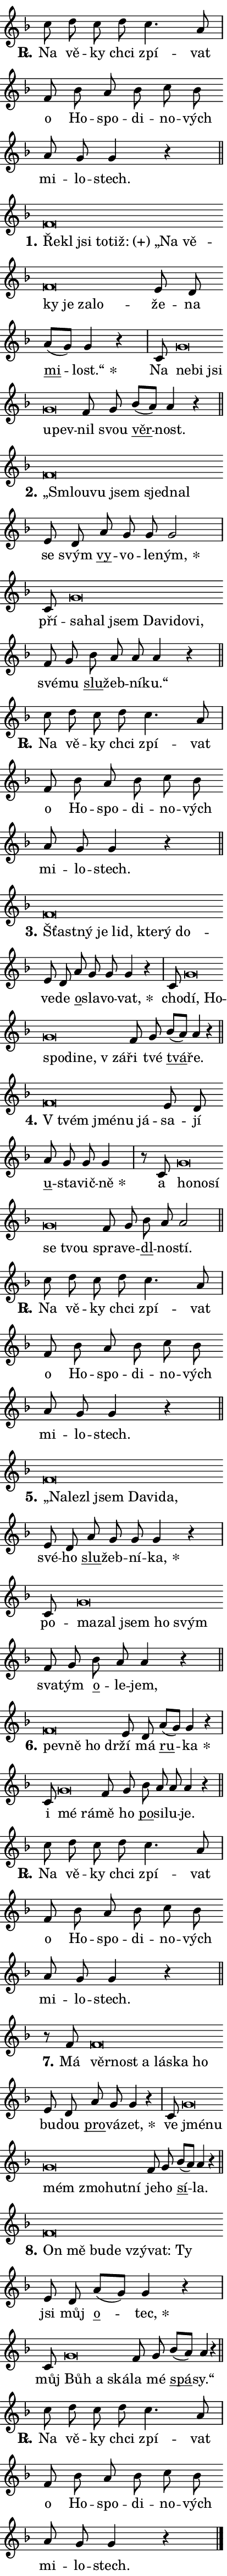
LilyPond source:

\version "2.24.0"
\header { tagline = "" }
\paper {
  indent = 0\cm
  top-margin = 0\cm
  right-margin = 0.13\cm % to fit lyric hyphens
  bottom-margin = 0\cm
  left-margin = 0\cm
  paper-width = 7\cm
  page-breaking = #ly:one-page-breaking
  system-system-spacing.basic-distance = #11
  score-system-spacing.basic-distance = #11
  ragged-last = ##f
}


%% Author: Thomas Morley
%% https://lists.gnu.org/archive/html/lilypond-user/2020-05/msg00002.html
#(define (line-position grob)
"Returns position of @var[grob} in current system:
   @code{'start}, if at first time-step
   @code{'end}, if at last time-step
   @code{'middle} otherwise
"
  (let* ((col (ly:item-get-column grob))
         (ln (ly:grob-object col 'left-neighbor))
         (rn (ly:grob-object col 'right-neighbor))
         (col-to-check-left (if (ly:grob? ln) ln col))
         (col-to-check-right (if (ly:grob? rn) rn col))
         (break-dir-left
           (and
             (ly:grob-property col-to-check-left 'non-musical #f)
             (ly:item-break-dir col-to-check-left)))
         (break-dir-right
           (and
             (ly:grob-property col-to-check-right 'non-musical #f)
             (ly:item-break-dir col-to-check-right))))
        (cond ((eqv? 1 break-dir-left) 'start)
              ((eqv? -1 break-dir-right) 'end)
              (else 'middle))))

#(define (tranparent-at-line-position vctor)
  (lambda (grob)
  "Relying on @code{line-position} select the relevant enry from @var{vctor}.
Used to determine transparency,"
    (case (line-position grob)
      ((end) (not (vector-ref vctor 0)))
      ((middle) (not (vector-ref vctor 1)))
      ((start) (not (vector-ref vctor 2))))))

noteHeadBreakVisibility =
#(define-music-function (break-visibility)(vector?)
"Makes @code{NoteHead}s transparent relying on @var{break-visibility}"
#{
  \override NoteHead.transparent =
    #(tranparent-at-line-position break-visibility)
#})

#(define delete-ledgers-for-transparent-note-heads
  (lambda (grob)
    "Reads whether a @code{NoteHead} is transparent.
If so this @code{NoteHead} is removed from @code{'note-heads} from
@var{grob}, which is supposed to be @code{LedgerLineSpanner}.
As a result ledgers are not printed for this @code{NoteHead}"
    (let* ((nhds-array (ly:grob-object grob 'note-heads))
           (nhds-list
             (if (ly:grob-array? nhds-array)
                 (ly:grob-array->list nhds-array)
                 '()))
           ;; Relies on the transparent-property being done before
           ;; Staff.LedgerLineSpanner.after-line-breaking is executed.
           ;; This is fragile ...
           (to-keep
             (remove
               (lambda (nhd)
                 (ly:grob-property nhd 'transparent #f))
               nhds-list)))
      ;; TODO find a better method to iterate over grob-arrays, similiar
      ;; to filter/remove etc for lists
      ;; For now rebuilt from scratch
      (set! (ly:grob-object grob 'note-heads)  '())
      (for-each
        (lambda (nhd)
          (ly:pointer-group-interface::add-grob grob 'note-heads nhd))
        to-keep))))

squashNotes = {
  \override NoteHead.X-extent = #'(-0.2 . 0.2)
  \override NoteHead.Y-extent = #'(-0.75 . 0)
  \override NoteHead.stencil =
    #(lambda (grob)
       (let ((pos (ly:grob-property grob 'staff-position)))
         (begin
           (if (< pos -7) (display "ERROR: Lower brevis then expected\n") (display "OK: Expected brevis position\n"))
           (if (<= pos -6) ly:text-interface::print ly:note-head::print))))
}
unSquashNotes = {
  \revert NoteHead.X-extent
  \revert NoteHead.Y-extent
  \revert NoteHead.stencil
}

hideNotes = \noteHeadBreakVisibility #begin-of-line-visible
unHideNotes = \noteHeadBreakVisibility #all-visible

% work-around for resetting accidentals
% https://lilypond.org/doc/v2.23/Documentation/notation/displaying-rhythms#unmetered-music
cadenzaMeasure = {
  \cadenzaOff
  \partial 1024 s1024
  \cadenzaOn
}

#(define-markup-command (accent layout props text) (markup?)
  "Underline accented syllable"
  (interpret-markup layout props
    #{\markup \override #'(offset . 4.3) \underline { #text }#}))

responsum = \markup \concat {
  "R" \hspace #-1.05 \path #0.1 #'((moveto 0 0.07) (lineto 0.9 0.8)) \hspace #0.05 "."
}

spaceSize = #0.6828661417322834 % exact space size for TeX Gyre Schola

\layout {
  \context {
    \Staff
    \remove "Time_signature_engraver"
    \override LedgerLineSpanner.after-line-breaking = #delete-ledgers-for-transparent-note-heads
  }
  \context {
    \Lyrics {
      \override LyricSpace.minimum-distance = \spaceSize
      \override LyricText.font-name = #"TeX Gyre Schola"
      \override LyricText.font-size = 1
      \override StanzaNumber.font-name = #"TeX Gyre Schola Bold"
      \override StanzaNumber.font-size = 1
    }
  }
  \context {
    \Score 
    \override NoteHead.text =
      #(lambda (grob) 
        (let ((pos (ly:grob-property grob 'staff-position)))
          #{\markup {
            \combine
              \halign #-0.55 \raise #(if (= pos -6) 0 0.5) \override #'(thickness . 2) \draw-line #'(3.2 . 0)
              \musicglyph "noteheads.sM1"
          }#}))
  }
}

% magnetic-lyrics.ily
%
%   written by
%     Jean Abou Samra <jean@abou-samra.fr>
%     Werner Lemberg <wl@gnu.org>
%
%   adapted by
%     Jiri Hon <jiri.hon@gmail.com>
%
% Version 2022-Apr-15

% https://www.mail-archive.com/lilypond-user@gnu.org/msg149350.html

#(define (Left_hyphen_pointer_engraver context)
   "Collect syllable-hyphen-syllable occurrences in lyrics and store
them in properties.  This engraver only looks to the left.  For
example, if the lyrics input is @code{foo -- bar}, it does the
following.

@itemize @bullet
@item
Set the @code{text} property of the @code{LyricHyphen} grob between
@q{foo} and @q{bar} to @code{foo}.

@item
Set the @code{left-hyphen} property of the @code{LyricText} grob with
text @q{foo} to the @code{LyricHyphen} grob between @q{foo} and
@q{bar}.
@end itemize

Use this auxiliary engraver in combination with the
@code{lyric-@/text::@/apply-@/magnetic-@/offset!} hook."
   (let ((hyphen #f)
         (text #f))
     (make-engraver
      (acknowledgers
       ((lyric-syllable-interface engraver grob source-engraver)
        (set! text grob)))
      (end-acknowledgers
       ((lyric-hyphen-interface engraver grob source-engraver)
        ;(when (not (grob::has-interface grob 'lyric-space-interface))
          (set! hyphen grob)));)
      ((stop-translation-timestep engraver)
       (when (and text hyphen)
         (ly:grob-set-object! text 'left-hyphen hyphen))
       (set! text #f)
       (set! hyphen #f)))))

#(define (lyric-text::apply-magnetic-offset! grob)
   "If the space between two syllables is less than the value in
property @code{LyricText@/.details@/.squash-threshold}, move the right
syllable to the left so that it gets concatenated with the left
syllable.

Use this function as a hook for
@code{LyricText@/.after-@/line-@/breaking} if the
@code{Left_@/hyphen_@/pointer_@/engraver} is active."
   (let ((hyphen (ly:grob-object grob 'left-hyphen #f)))
     (when hyphen
       (let ((left-text (ly:spanner-bound hyphen LEFT)))
         (when (grob::has-interface left-text 'lyric-syllable-interface)
           (let* ((common (ly:grob-common-refpoint grob left-text X))
                  (this-x-ext (ly:grob-extent grob common X))
                  (left-x-ext
                   (begin
                     ;; Trigger magnetism for left-text.
                     (ly:grob-property left-text 'after-line-breaking)
                     (ly:grob-extent left-text common X)))
                  ;; `delta` is the gap width between two syllables.
                  (delta (- (interval-start this-x-ext)
                            (interval-end left-x-ext)))
                  (details (ly:grob-property grob 'details))
                  (threshold (assoc-get 'squash-threshold details 0.2)))
             (when (< delta threshold)
               (let* (;; We have to manipulate the input text so that
                      ;; ligatures crossing syllable boundaries are not
                      ;; disabled.  For languages based on the Latin
                      ;; script this is essentially a beautification.
                      ;; However, for non-Western scripts it can be a
                      ;; necessity.
                      (lt (ly:grob-property left-text 'text))
                      (rt (ly:grob-property grob 'text))
                      (is-space (grob::has-interface hyphen 'lyric-space-interface))
                      (space (if is-space " " ""))
                      (extra-delta (if is-space spaceSize 0))
                      ;; Append new syllable.
                      (ltrt-space (if (and (string? lt) (string? rt))
                                (string-append lt space rt)
                                (make-concat-markup (list lt space rt))))
                      ;; Right-align `ltrt` to the right side.
                      (ltrt-space-markup (grob-interpret-markup
                               grob
                               (make-translate-markup
                                (cons (interval-length this-x-ext) 0)
                                (make-right-align-markup ltrt-space)))))
                 (begin
                   ;; Don't print `left-text`.
                   (ly:grob-set-property! left-text 'stencil #f)
                   ;; Set text and stencil (which holds all collected
                   ;; syllables so far) and shift it to the left.
                   (ly:grob-set-property! grob 'text ltrt-space)
                   (ly:grob-set-property! grob 'stencil ltrt-space-markup)
                   (ly:grob-translate-axis! grob (- (- delta extra-delta)) X))))))))))


#(define (lyric-hyphen::displace-bounds-first grob)
   ;; Make very sure this callback isn't triggered too early.
   (let ((left (ly:spanner-bound grob LEFT))
         (right (ly:spanner-bound grob RIGHT)))
     (ly:grob-property left 'after-line-breaking)
     (ly:grob-property right 'after-line-breaking)
     (ly:lyric-hyphen::print grob)))

squashThreshold = #0.4

\layout {
  \context {
    \Lyrics
    \consists #Left_hyphen_pointer_engraver
    \override LyricText.after-line-breaking =
      #lyric-text::apply-magnetic-offset!
    \override LyricHyphen.stencil = #lyric-hyphen::displace-bounds-first
    \override LyricText.details.squash-threshold = \squashThreshold
    \override LyricHyphen.minimum-distance = 0
    \override LyricHyphen.minimum-length = \squashThreshold
  }
}

squashText = \override LyricText.details.squash-threshold = 9999
unSquashText = \override LyricText.details.squash-threshold = \squashThreshold

leftText = \override LyricText.self-alignment-X = #LEFT
unLeftText = \revert LyricText.self-alignment-X

starOffset = #(lambda (grob) 
                (let ((x_offset (ly:self-alignment-interface::aligned-on-x-parent grob)))
                  (if (= x_offset 0) 0 (+ x_offset 1.2))))

star = #(define-music-function (syllable)(string?)
"Append star separator at the end of a syllable"
#{
  \once \override LyricText.X-offset = #starOffset
  \lyricmode { \markup {
    #syllable
    \override #'((font-name . "TeX Gyre Schola Bold")) \hspace #0.2 \lower #0.65 \larger "*"
  } }
#})

starAccent = #(define-music-function (syllable)(string?)
"Append star separator at the end of a syllable and make accent"
#{
  \once \override LyricText.X-offset = #starOffset
  \lyricmode { \markup {
    \accent #syllable
    \override #'((font-name . "TeX Gyre Schola Bold")) \hspace #0.2 \lower #0.65 \larger "*"
  } }
#})

breath = #(define-music-function (syllable)(string?)
"Append breathing indicator at the end of a syllable"
#{
  \lyricmode { \markup { #syllable "+" } }
#})

optionalBreath = #(define-music-function (syllable)(string?)
"Append optional breathing indicator at the end of a syllable"
#{
  \lyricmode { \markup { #syllable "(+)" } }
#})


\score {
    <<
        \new Voice = "melody" { \cadenzaOn \key f \major \relative { c''8 d c d c4. a8 \cadenzaMeasure \bar "|" f bes a bes \bar "" c bes \bar "" a g g4 r \cadenzaMeasure \bar "||" \break } }
        \new Lyrics \lyricsto "melody" { \lyricmode { \set stanza = \responsum
Na vě -- ky chci zpí -- vat o Ho -- spo -- di -- no -- vých mi -- lo -- stech. } }
    >>
    \layout {}
}

\score {
    <<
        \new Voice = "melody" { \cadenzaOn \key f \major \relative { \squashNotes f'\breve*1/16 \hideNotes \breve*1/16 \bar "" \breve*1/16 \bar "" \breve*1/16 \bar "" \breve*1/16 \bar "" \breve*1/16 \bar "" \breve*1/16 \bar "" \breve*1/16 \bar "" \breve*1/16 \bar "" \breve*1/16 \breve*1/16 \bar "" \unHideNotes \unSquashNotes e8 d \bar "" a'[( g)] g4 r \cadenzaMeasure \bar "|" c,8 \squashNotes g'\breve*1/16 \hideNotes \breve*1/16 \bar "" \breve*1/16 \bar "" \breve*1/16 \breve*1/16 \bar "" \unHideNotes \unSquashNotes f8 g \bar "" bes[( a)] a4 r \cadenzaMeasure \bar "||" \break } }
        \new Lyrics \lyricsto "melody" { \lyricmode { \set stanza = "1."
\leftText Ře -- \squashText kl jsi to -- \optionalBreath tiž: „Na vě -- ky je za -- lo -- \unLeftText \unSquashText že -- na \markup \accent mi -- \star lost.“ Na \leftText ne -- \squashText bi jsi u -- pev -- \unLeftText \unSquashText nil svou \markup \accent věr -- nost. } }
    >>
    \layout {}
}

\score {
    <<
        \new Voice = "melody" { \cadenzaOn \key f \major \relative { \squashNotes f'\breve*1/16 \hideNotes \breve*1/16 \bar "" \breve*1/16 \bar "" \breve*1/16 \breve*1/16 \bar "" \unHideNotes \unSquashNotes e8 d \bar "" a' g g g2 \cadenzaMeasure \bar "|" c,8 \squashNotes g'\breve*1/16 \hideNotes \breve*1/16 \bar "" \breve*1/16 \bar "" \breve*1/16 \bar "" \breve*1/16 \bar "" \breve*1/16 \breve*1/16 \bar "" \unHideNotes \unSquashNotes f8 g \bar "" bes a a a4 r \cadenzaMeasure \bar "||" \break } }
        \new Lyrics \lyricsto "melody" { \lyricmode { \set stanza = "2."
\leftText „Smlou -- \squashText vu jsem sjed -- nal \unLeftText \unSquashText se svým \markup \accent vy -- vo -- le -- \star ným, pří -- \leftText sa -- \squashText hal jsem Da -- vi -- do -- vi, \unLeftText \unSquashText své -- mu \markup \accent slu -- žeb -- ní -- ku.“ } }
    >>
    \layout {}
}

\score {
    <<
        \new Voice = "melody" { \cadenzaOn \key f \major \relative { c''8 d c d c4. a8 \cadenzaMeasure \bar "|" f bes a bes \bar "" c bes \bar "" a g g4 r \cadenzaMeasure \bar "||" \break } }
        \new Lyrics \lyricsto "melody" { \lyricmode { \set stanza = \responsum
Na vě -- ky chci zpí -- vat o Ho -- spo -- di -- no -- vých mi -- lo -- stech. } }
    >>
    \layout {}
}

\score {
    <<
        \new Voice = "melody" { \cadenzaOn \key f \major \relative { \squashNotes f'\breve*1/16 \hideNotes \breve*1/16 \bar "" \breve*1/16 \bar "" \breve*1/16 \bar "" \breve*1/16 \bar "" \breve*1/16 \breve*1/16 \bar "" \unHideNotes \unSquashNotes e8 d \bar "" a' g g g4 r \cadenzaMeasure \bar "|" c,8 \squashNotes g'\breve*1/16 \hideNotes \breve*1/16 \bar "" \breve*1/16 \bar "" \breve*1/16 \bar "" \breve*1/16 \breve*1/16 \bar "" \unHideNotes \unSquashNotes f8 g \bar "" bes[( a)] a4 r \cadenzaMeasure \bar "||" \break } }
        \new Lyrics \lyricsto "melody" { \lyricmode { \set stanza = "3."
\leftText Šťast -- \squashText ný je lid, kte -- rý do -- \unLeftText \unSquashText ve -- de \markup \accent o -- sla -- vo -- \star vat, cho -- \leftText dí, \squashText Ho -- spo -- di -- ne, "v zá" -- \unLeftText \unSquashText ři tvé \markup \accent tvá -- ře. } }
    >>
    \layout {}
}

\score {
    <<
        \new Voice = "melody" { \cadenzaOn \key f \major \relative { \squashNotes f'\breve*1/16 \hideNotes \breve*1/16 \bar "" \breve*1/16 \breve*1/16 \bar "" \unHideNotes \unSquashNotes e8 d \bar "" a' g g g4 \cadenzaMeasure \bar "|" r8 c,8 \squashNotes g'\breve*1/16 \hideNotes \breve*1/16 \bar "" \breve*1/16 \bar "" \breve*1/16 \breve*1/16 \bar "" \unHideNotes \unSquashNotes f8 g \bar "" bes a a2 \cadenzaMeasure \bar "||" \break } }
        \new Lyrics \lyricsto "melody" { \lyricmode { \set stanza = "4."
\leftText "V tvém" \squashText jmé -- nu já -- \unLeftText \unSquashText sa -- jí \markup \accent u -- sta -- vič -- \star ně a \leftText ho -- \squashText no -- sí se tvou \unLeftText \unSquashText spra -- ve -- \markup \accent dl -- no -- stí. } }
    >>
    \layout {}
}

\score {
    <<
        \new Voice = "melody" { \cadenzaOn \key f \major \relative { c''8 d c d c4. a8 \cadenzaMeasure \bar "|" f bes a bes \bar "" c bes \bar "" a g g4 r \cadenzaMeasure \bar "||" \break } }
        \new Lyrics \lyricsto "melody" { \lyricmode { \set stanza = \responsum
Na vě -- ky chci zpí -- vat o Ho -- spo -- di -- no -- vých mi -- lo -- stech. } }
    >>
    \layout {}
}

\score {
    <<
        \new Voice = "melody" { \cadenzaOn \key f \major \relative { \squashNotes f'\breve*1/16 \hideNotes \breve*1/16 \bar "" \breve*1/16 \bar "" \breve*1/16 \bar "" \breve*1/16 \bar "" \breve*1/16 \breve*1/16 \bar "" \unHideNotes \unSquashNotes e8 d \bar "" a' g g g4 r \cadenzaMeasure \bar "|" c,8 \squashNotes g'\breve*1/16 \hideNotes \breve*1/16 \bar "" \breve*1/16 \bar "" \breve*1/16 \breve*1/16 \bar "" \unHideNotes \unSquashNotes f8 g \bar "" bes a a4 r \cadenzaMeasure \bar "||" \break } }
        \new Lyrics \lyricsto "melody" { \lyricmode { \set stanza = "5."
\leftText „Na -- \squashText le -- zl jsem Da -- vi -- da, \unLeftText \unSquashText své -- ho \markup \accent slu -- žeb -- ní -- \star ka, po -- \leftText ma -- \squashText zal jsem ho svým \unLeftText \unSquashText sva -- tým \markup \accent o -- le -- jem, } }
    >>
    \layout {}
}

\score {
    <<
        \new Voice = "melody" { \cadenzaOn \key f \major \relative { \squashNotes f'\breve*1/16 \hideNotes \breve*1/16 \bar "" \breve*1/16 \breve*1/16 \bar "" \unHideNotes \unSquashNotes e8 d \bar "" a'[( g)] g4 r \cadenzaMeasure \bar "|" c,8 \squashNotes g'\breve*1/16 \hideNotes \breve*1/16 \bar "" \unHideNotes \unSquashNotes f8 g \bar "" bes a a a4 r \cadenzaMeasure \bar "||" \break } }
        \new Lyrics \lyricsto "melody" { \lyricmode { \set stanza = "6."
\leftText pev -- \squashText ně ho dr -- \unLeftText \unSquashText ží má \markup \accent ru -- \star ka i \leftText mé \squashText rá -- \unLeftText \unSquashText mě ho \markup \accent po -- si -- lu -- je. } }
    >>
    \layout {}
}

\score {
    <<
        \new Voice = "melody" { \cadenzaOn \key f \major \relative { c''8 d c d c4. a8 \cadenzaMeasure \bar "|" f bes a bes \bar "" c bes \bar "" a g g4 r \cadenzaMeasure \bar "||" \break } }
        \new Lyrics \lyricsto "melody" { \lyricmode { \set stanza = \responsum
Na vě -- ky chci zpí -- vat o Ho -- spo -- di -- no -- vých mi -- lo -- stech. } }
    >>
    \layout {}
}

\score {
    <<
        \new Voice = "melody" { \cadenzaOn \key f \major \relative { r8 f'8 \squashNotes f\breve*1/16 \hideNotes \breve*1/16 \bar "" \breve*1/16 \bar "" \breve*1/16 \bar "" \breve*1/16 \breve*1/16 \bar "" \unHideNotes \unSquashNotes e8 d \bar "" a' g g4 r \cadenzaMeasure \bar "|" c,8 \squashNotes g'\breve*1/16 \hideNotes \breve*1/16 \bar "" \breve*1/16 \bar "" \breve*1/16 \bar "" \breve*1/16 \breve*1/16 \bar "" \unHideNotes \unSquashNotes f8 g \bar "" bes[( a)] a4 r \cadenzaMeasure \bar "||" \break } }
        \new Lyrics \lyricsto "melody" { \lyricmode { \set stanza = "7."
Má \leftText věr -- \squashText nost a lá -- ska ho \unLeftText \unSquashText bu -- dou \markup \accent pro -- vá -- \star zet, ve \leftText jmé -- \squashText nu mém zmo -- hut -- ní \unLeftText \unSquashText je -- ho \markup \accent sí -- la. } }
    >>
    \layout {}
}

\score {
    <<
        \new Voice = "melody" { \cadenzaOn \key f \major \relative { \squashNotes f'\breve*1/16 \hideNotes \breve*1/16 \bar "" \breve*1/16 \bar "" \breve*1/16 \bar "" \breve*1/16 \bar "" \breve*1/16 \breve*1/16 \bar "" \unHideNotes \unSquashNotes e8 d \bar "" a'[( g)] g4 r \cadenzaMeasure \bar "|" c,8 \squashNotes g'\breve*1/16 \hideNotes \breve*1/16 \breve*1/16 \bar "" \unHideNotes \unSquashNotes f8 g \bar "" bes[( a)] a4 r \cadenzaMeasure \bar "||" \break } }
        \new Lyrics \lyricsto "melody" { \lyricmode { \set stanza = "8."
\leftText On \squashText mě bu -- de vzý -- vat: Ty \unLeftText \unSquashText jsi můj \markup \accent o -- \star tec, můj \leftText Bůh \squashText a ská -- \unLeftText \unSquashText la mé \markup \accent spá -- sy.“ } }
    >>
    \layout {}
}

\score {
    <<
        \new Voice = "melody" { \cadenzaOn \key f \major \relative { c''8 d c d c4. a8 \cadenzaMeasure \bar "|" f bes a bes \bar "" c bes \bar "" a g g4 r \cadenzaMeasure \bar "||" \break } \bar "|." }
        \new Lyrics \lyricsto "melody" { \lyricmode { \set stanza = \responsum
Na vě -- ky chci zpí -- vat o Ho -- spo -- di -- no -- vých mi -- lo -- stech. } }
    >>
    \layout {}
}
